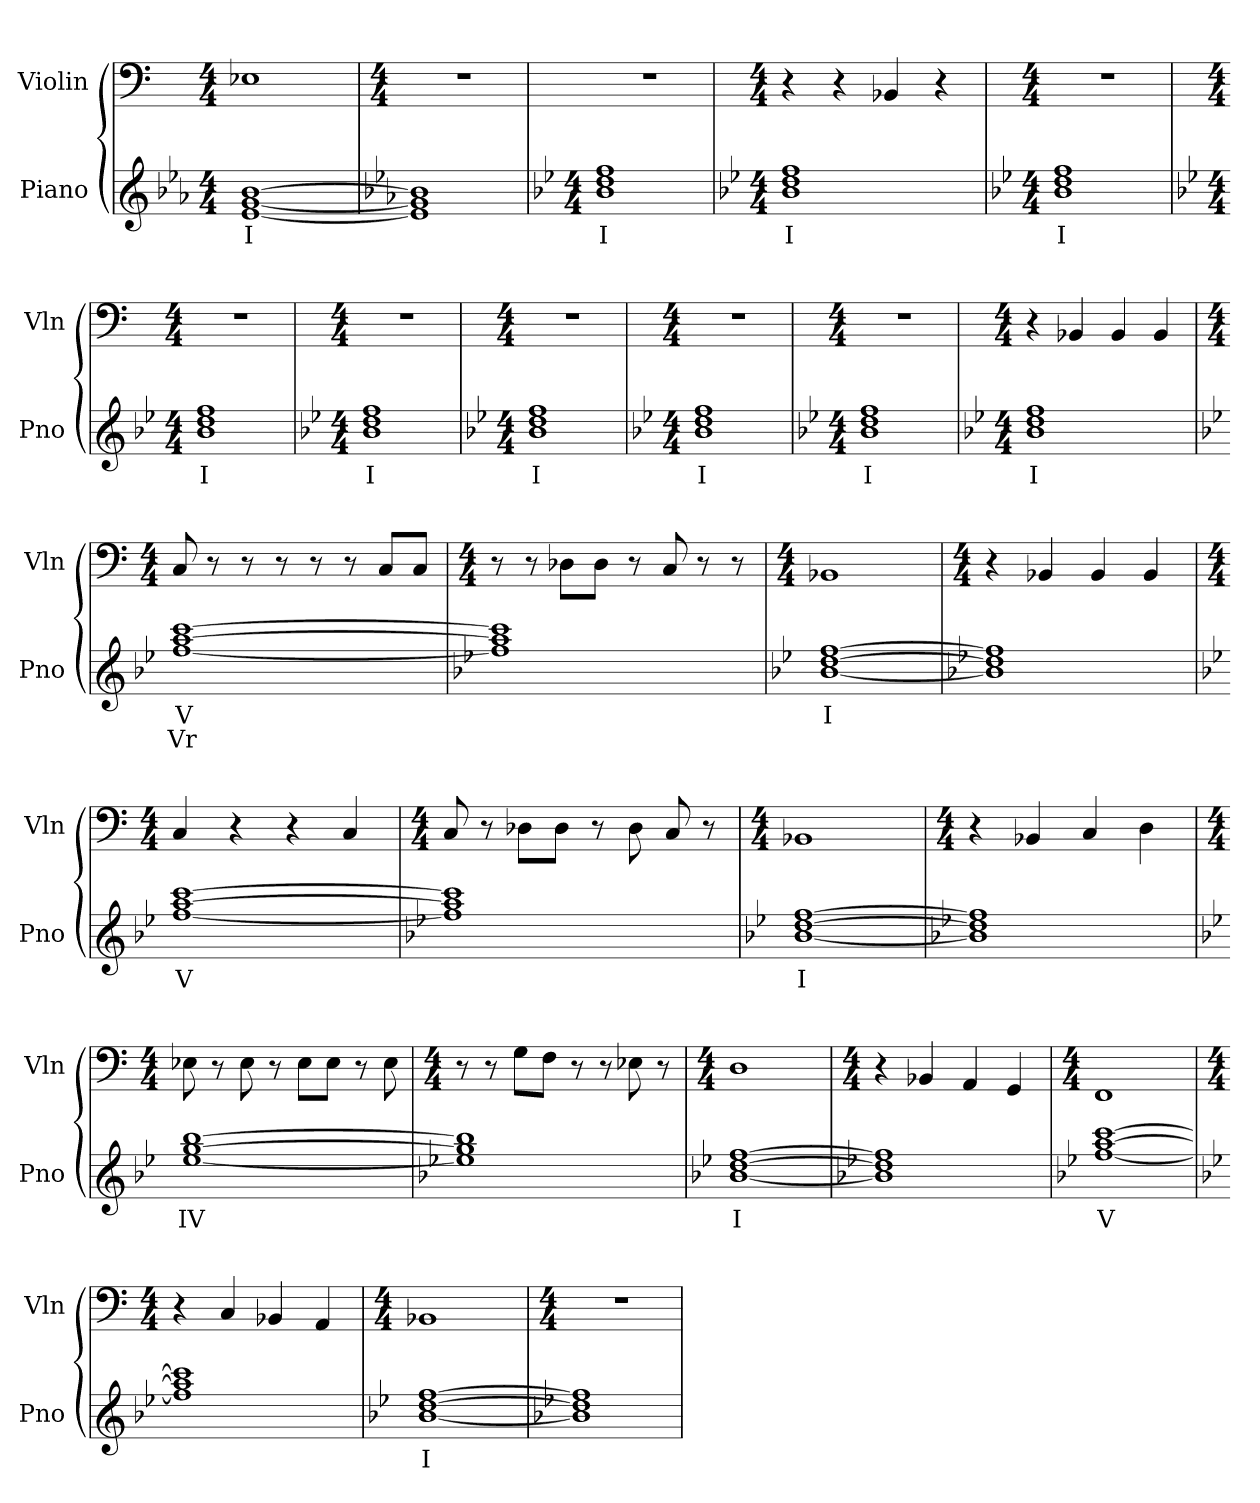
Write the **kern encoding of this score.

**kern	**text	**text	**kern
*part2	*part2	*part2	*part1
*staff2	*staff2	*staff2	*staff1
*I"Piano	*	*	*I"Violin
*I'Pno	*	*	*I'Vln
*k[b-e-a-]	*	*	*
*E-:	*	*	*
*M4/4	*	*	*M4/4
=	=	=	=
[1e- [1g [1b-	I	.	1E-X
=	=	=	=
*k[b-e-a-]	*	*	*
*E-:	*	*	*
*	*	*	*M4/4
1e-] 1g] 1b-]	.	.	1r
=	=	=	=
*k[b-e-]	*	*	*
*B-:	*	*	*
*M4/4	*	*	*
1b- 1dd 1ff	I	.	1r
=	=	=	=
*k[b-e-]	*	*	*
*B-:	*	*	*
*M4/4	*	*	*M4/4
1b- 1dd 1ff	I	.	4r
.	.	.	4r
.	.	.	4BB-X
.	.	.	4r
=	=	=	=
*k[b-e-]	*	*	*
*B-:	*	*	*
*M4/4	*	*	*M4/4
1b- 1dd 1ff	I	.	1r
=	=	=	=
*k[b-e-]	*	*	*
*B-:	*	*	*
*M4/4	*	*	*M4/4
1b- 1dd 1ff	I	.	1r
=	=	=	=
*k[b-e-]	*	*	*
*B-:	*	*	*
*M4/4	*	*	*M4/4
1b- 1dd 1ff	I	.	1r
=	=	=	=
*k[b-e-]	*	*	*
*B-:	*	*	*
*M4/4	*	*	*M4/4
1b- 1dd 1ff	I	.	1r
=	=	=	=
*k[b-e-]	*	*	*
*B-:	*	*	*
*M4/4	*	*	*M4/4
1b- 1dd 1ff	I	.	1r
=	=	=	=
*k[b-e-]	*	*	*
*B-:	*	*	*
*M4/4	*	*	*M4/4
1b- 1dd 1ff	I	.	1r
=	=	=	=
*k[b-e-]	*	*	*
*B-:	*	*	*
*M4/4	*	*	*M4/4
1b- 1dd 1ff	I	.	4r
.	.	.	4BB-X
.	.	.	4BB-
.	.	.	4BB-
=	=	=	=
*k[b-e-]	*	*	*
*B-:	*	*	*
*	*	*	*M4/4
[1ff [1aa [1ccc	V	Vr	8C
.	.	.	8r
.	.	.	8r
.	.	.	8r
.	.	.	8r
.	.	.	8r
.	.	.	8CL
.	.	.	8CJ
=	=	=	=
*k[b-e-]	*	*	*
*B-:	*	*	*
*	*	*	*M4/4
1ff] 1aa] 1ccc]	.	.	8r
.	.	.	8r
.	.	.	8D-XL
.	.	.	8D-J
.	.	.	8r
.	.	.	8C
.	.	.	8r
.	.	.	8r
=	=	=	=
*k[b-e-]	*	*	*
*B-:	*	*	*
*	*	*	*M4/4
[1b- [1dd [1ff	I	.	1BB-X
=	=	=	=
*k[b-e-]	*	*	*
*B-:	*	*	*
*	*	*	*M4/4
1b-] 1dd] 1ff]	.	.	4r
.	.	.	4BB-X
.	.	.	4BB-
.	.	.	4BB-
=	=	=	=
*k[b-e-]	*	*	*
*B-:	*	*	*
*	*	*	*M4/4
[1ff [1aa [1ccc	V	.	4C
.	.	.	4r
.	.	.	4r
.	.	.	4C
=	=	=	=
*k[b-e-]	*	*	*
*B-:	*	*	*
*	*	*	*M4/4
1ff] 1aa] 1ccc]	.	.	8C
.	.	.	8r
.	.	.	8D-XL
.	.	.	8D-J
.	.	.	8r
.	.	.	8D-
.	.	.	8C
.	.	.	8r
=	=	=	=
*k[b-e-]	*	*	*
*B-:	*	*	*
*	*	*	*M4/4
[1b- [1dd [1ff	I	.	1BB-X
=	=	=	=
*k[b-e-]	*	*	*
*B-:	*	*	*
*	*	*	*M4/4
1b-] 1dd] 1ff]	.	.	4r
.	.	.	4BB-X
.	.	.	4C
.	.	.	4D
=	=	=	=
*k[b-e-]	*	*	*
*B-:	*	*	*
*	*	*	*M4/4
[1ee- [1gg [1bb-	IV	.	8E-X
.	.	.	8r
.	.	.	8E-
.	.	.	8r
.	.	.	8E-L
.	.	.	8E-J
.	.	.	8r
.	.	.	8E-
=	=	=	=
*k[b-e-]	*	*	*
*B-:	*	*	*
*	*	*	*M4/4
1ee-] 1gg] 1bb-]	.	.	8r
.	.	.	8r
.	.	.	8GL
.	.	.	8FJ
.	.	.	8r
.	.	.	8r
.	.	.	8E-X
.	.	.	8r
=	=	=	=
*k[b-e-]	*	*	*
*B-:	*	*	*
*	*	*	*M4/4
[1b- [1dd [1ff	I	.	1D
=	=	=	=
*k[b-e-]	*	*	*
*B-:	*	*	*
*	*	*	*M4/4
1b-] 1dd] 1ff]	.	.	4r
.	.	.	4BB-X
.	.	.	4AA
.	.	.	4GG
=	=	=	=
*k[b-e-]	*	*	*
*B-:	*	*	*
*	*	*	*M4/4
[1ff [1aa [1ccc	V	.	1FF
=	=	=	=
*k[b-e-]	*	*	*
*B-:	*	*	*
*	*	*	*M4/4
1ff] 1aa] 1ccc]	.	.	4r
.	.	.	4C
.	.	.	4BB-X
.	.	.	4AA
=	=	=	=
*k[b-e-]	*	*	*
*B-:	*	*	*
*	*	*	*M4/4
[1b- [1dd [1ff	I	.	1BB-X
=	=	=	=
*k[b-e-]	*	*	*
*B-:	*	*	*
*	*	*	*M4/4
1b-] 1dd] 1ff]	.	.	1r
=	=	=	=
*-	*-	*-	*-
